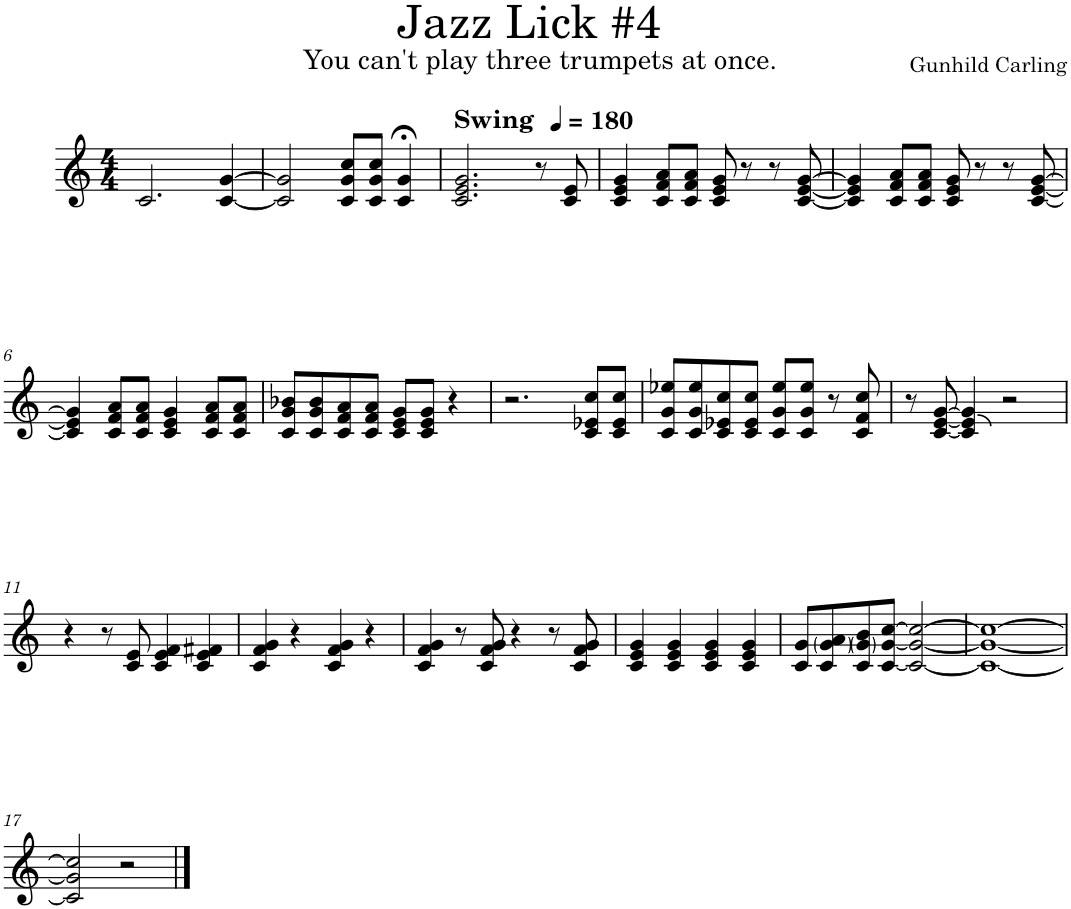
**kern
*part1
*staff1
*I"Trumpet
*I'Tpt.
*clefG2
*Trd1c2
*k[]
*M4/4
=1
2.c/
[4c/ [4g/
=2
2c/] 2g/]
8c/ 8g/ 8cc/L
8c/ 8g/ 8cc/J
4c/;< 4g/;<
=3
*MM180
!LO:TX:a:B:t=Swing
2.c/ 2.e/ 2.g/
8r
8c/ 8e/
=4
4c/ 4e/ 4g/
8c/ 8f/ 8a/L
8c/ 8f/ 8a/J
8c/ 8e/ 8g/
8r
8r
[8c/ [8e/ [8g/
=5
4c/] 4e/] 4g/]
8c/ 8f/ 8a/L
8c/ 8f/ 8a/J
8c/ 8e/ 8g/
8r
8r
[8c/ [8e/ [8g/
!!LO:LB:g=z
=6
4c/] 4e/] 4g/]
8c/ 8f/ 8a/L
8c/ 8f/ 8a/J
4c/ 4e/ 4g/
8c/ 8f/ 8a/L
8c/ 8f/ 8a/J
=7
8c/ 8g/ 8b-X/L
8c/ 8g/ 8b-/
8c/ 8f/ 8a/
8c/ 8f/ 8a/J
8c/ 8e/ 8g/L
8c/ 8e/ 8g/J
4r
=8
2.r
8c/ 8e-X/ 8cc/L
8c/ 8e-/ 8cc/J
=9
8c/ 8g/ 8ee-X/L
8c/ 8g/ 8ee-/
8c/ 8e-X/ 8cc/
8c/ 8e-/ 8cc/J
8c/ 8g/ 8ee-/L
8c/ 8g/ 8ee-/J
8r
8c/ 8f/ 8cc/
=10
8r
[8c/ [8e/ [8g/
4c/] 4e/] 4g/]
2r
!!LO:LB:g=z
=11
4r
8r
8c/ 8e/
4c/ 4e/ 4f/
4c/ 4e/ 4f#X/
=12
4c/ 4f/ 4g/
4r
4c/ 4f/ 4g/
4r
=13
4c/ 4f/ 4g/
8r
8c/ 8f/ 8g/
4r
8r
8c/ 8f/ 8g/
=14
4c/ 4e/ 4g/
4c/ 4e/ 4g/
4c/ 4e/ 4g/
4c/ 4e/ 4g/
=15
8c/ 8g/L
8c/ 8g/ 8a/
8c/ 8g/ 8b/
[8c/ [8g/ [8cc/J
2c/_ 2g/_ 2cc/_
=16
1c_ 1g_ 1cc_
!!LO:LB:g=z
=17
2c/] 2g/] 2cc/]
2r
==
*-
